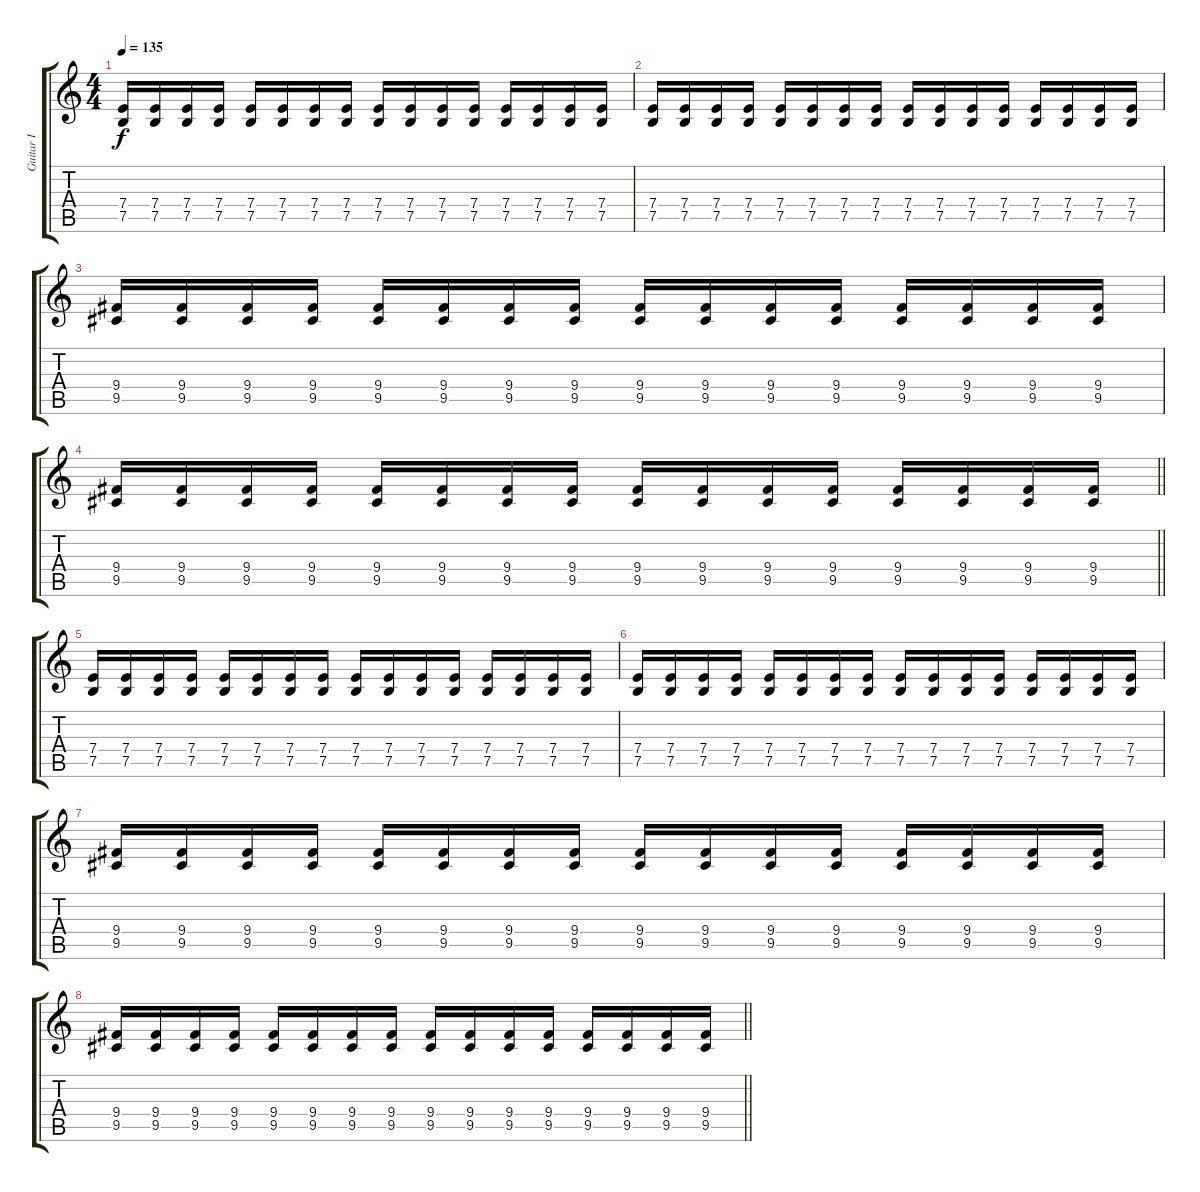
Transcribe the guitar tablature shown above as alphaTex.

\track ("Guitar I" "Guitar I") {instrument distortionguitar}
\staff {score tabs}
\tuning (B3 Gb3 D3 A2 E2 B1) {hide}
\ts (4 4)
\section ("" "")
\tempo 135
\clef g2
\ks c
(7.4 7.5).16{dy f} (7.4 7.5).16 (7.4 7.5).16 (7.4 7.5).16 (7.4 7.5).16 (7.4 7.5).16 (7.4 7.5).16 (7.4 7.5).16 (7.4 7.5).16 (7.4 7.5).16 (7.4 7.5).16 (7.4 7.5).16 (7.4 7.5).16 (7.4 7.5).16 (7.4 7.5).16 (7.4 7.5).16 |
(7.4 7.5).16 (7.4 7.5).16 (7.4 7.5).16 (7.4 7.5).16 (7.4 7.5).16 (7.4 7.5).16 (7.4 7.5).16 (7.4 7.5).16 (7.4 7.5).16 (7.4 7.5).16 (7.4 7.5).16 (7.4 7.5).16 (7.4 7.5).16 (7.4 7.5).16 (7.4 7.5).16 (7.4 7.5).16 |
(9.4 9.5).16 (9.4 9.5).16 (9.4 9.5).16 (9.4 9.5).16 (9.4 9.5).16 (9.4 9.5).16 (9.4 9.5).16 (9.4 9.5).16 (9.4 9.5).16 (9.4 9.5).16 (9.4 9.5).16 (9.4 9.5).16 (9.4 9.5).16 (9.4 9.5).16 (9.4 9.5).16 (9.4 9.5).16 |
\barLineRight lightlight
(9.4 9.5).16 (9.4 9.5).16 (9.4 9.5).16 (9.4 9.5).16 (9.4 9.5).16 (9.4 9.5).16 (9.4 9.5).16 (9.4 9.5).16 (9.4 9.5).16 (9.4 9.5).16 (9.4 9.5).16 (9.4 9.5).16 (9.4 9.5).16 (9.4 9.5).16 (9.4 9.5).16 (9.4 9.5).16 |
\section ("" "")
(7.4 7.5).16 (7.4 7.5).16 (7.4 7.5).16 (7.4 7.5).16 (7.4 7.5).16 (7.4 7.5).16 (7.4 7.5).16 (7.4 7.5).16 (7.4 7.5).16 (7.4 7.5).16 (7.4 7.5).16 (7.4 7.5).16 (7.4 7.5).16 (7.4 7.5).16 (7.4 7.5).16 (7.4 7.5).16 |
(7.4 7.5).16 (7.4 7.5).16 (7.4 7.5).16 (7.4 7.5).16 (7.4 7.5).16 (7.4 7.5).16 (7.4 7.5).16 (7.4 7.5).16 (7.4 7.5).16 (7.4 7.5).16 (7.4 7.5).16 (7.4 7.5).16 (7.4 7.5).16 (7.4 7.5).16 (7.4 7.5).16 (7.4 7.5).16 |
(9.4 9.5).16 (9.4 9.5).16 (9.4 9.5).16 (9.4 9.5).16 (9.4 9.5).16 (9.4 9.5).16 (9.4 9.5).16 (9.4 9.5).16 (9.4 9.5).16 (9.4 9.5).16 (9.4 9.5).16 (9.4 9.5).16 (9.4 9.5).16 (9.4 9.5).16 (9.4 9.5).16 (9.4 9.5).16 |
\barLineRight lightlight
(9.4 9.5).16 (9.4 9.5).16 (9.4 9.5).16 (9.4 9.5).16 (9.4 9.5).16 (9.4 9.5).16 (9.4 9.5).16 (9.4 9.5).16 (9.4 9.5).16 (9.4 9.5).16 (9.4 9.5).16 (9.4 9.5).16 (9.4 9.5).16 (9.4 9.5).16 (9.4 9.5).16 (9.4 9.5).16
